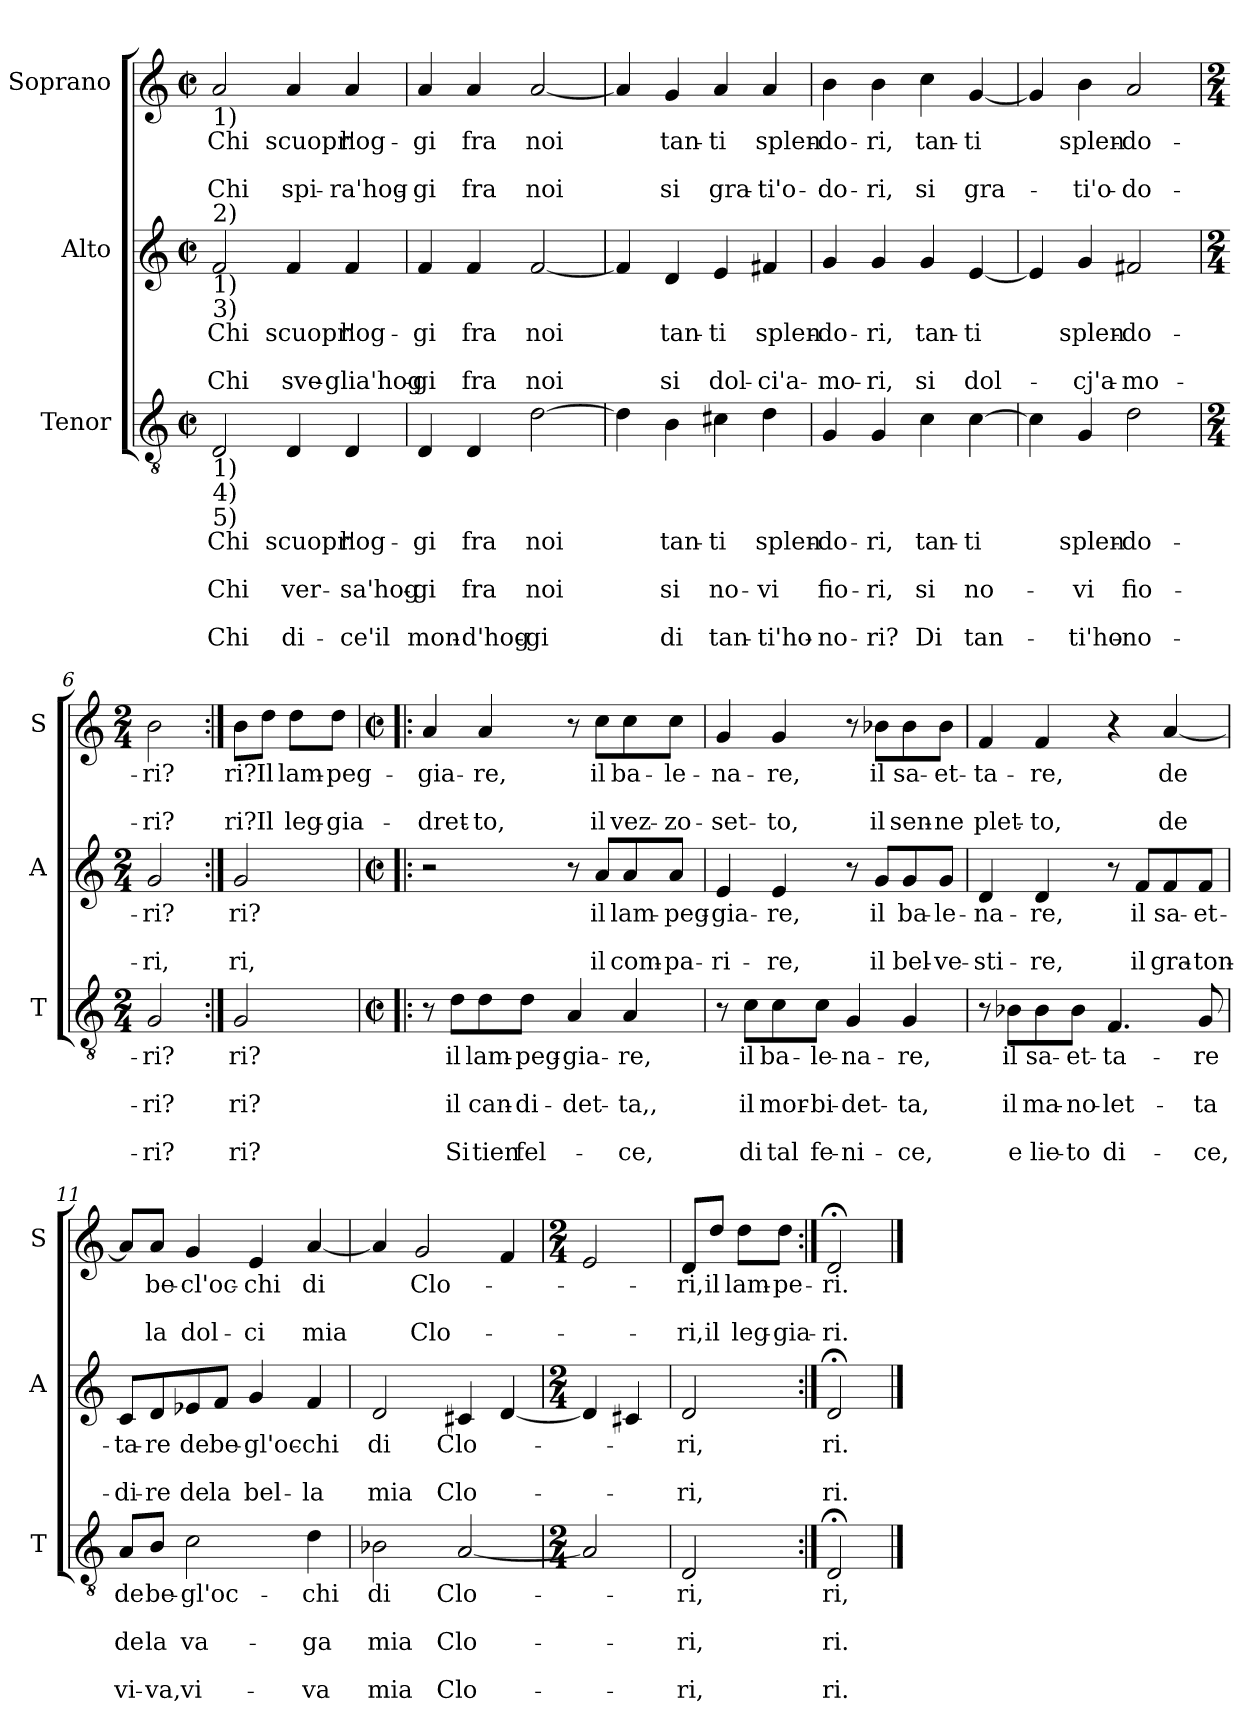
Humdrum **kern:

**kern	**text	**text	**text	**text	**text	**kern	**text	**text	**text	**kern	**text	**text	**text
*part3	*part3	*part3	*part3	*part3	*part3	*part2	*part2	*part2	*part2	*part1	*part1	*part1	*part1
*staff3	*staff3	*staff3	*staff3	*staff3	*staff3	*staff2	*staff2	*staff2	*staff2	*staff1	*staff1	*staff1	*staff1
*I"Tenor	*	*	*	*	*	*I"Alto	*	*	*	*I"Soprano	*	*	*
*I'T	*	*	*	*	*	*I'A	*	*	*	*I'S	*	*	*
*clefGv2	*	*	*	*	*	*clefG2	*	*	*	*clefG2	*	*	*
*k[]	*	*	*	*	*	*k[]	*	*	*	*k[]	*	*	*
*C:	*	*	*	*	*	*C:	*	*	*	*C:	*	*	*
*M2/2	*	*	*	*	*	*M2/2	*	*	*	*M2/2	*	*	*
*met(c|)	*	*	*	*	*	*met(c|)	*	*	*	*met(c|)	*	*	*
=1	=1	=1	=1	=1	=1	=1	=1	=1	=1	=1	=1	=1	=1
!	!	!	!	!	!	!	!	!	!	!LO:TX:b:t=1)	!	!	!
!	!	!	!	!	!	!LO:TX:a:t=2)	!	!	!	!	!	!	!
!	!	!	!	!	!	!LO:TX:b:t=1)	!	!	!	!	!	!	!
!	!	!	!	!	!	!LO:TX:b:t=3)	!	!	!	!	!	!	!
!LO:TX:b:t=1)	!	!	!	!	!	!	!	!	!	!	!	!	!
!LO:TX:b:t=4)	!	!	!	!	!	!	!	!	!	!	!	!	!
!LO:TX:b:t=5)	!	!	!	!	!	!	!	!	!	!	!	!	!
!	!LO:LY:b	!	!LO:LY:b	!	!LO:LY:b	!	!LO:LY:b	!	!LO:LY:b	!	!LO:LY:b	!	!LO:LY:b
2D/	Chi	.	Chi	.	Chi	2f/	Chi	.	Chi	2a/	Chi	.	Chi
!	!LO:LY:b	!	!LO:LY:b	!	!LO:LY:b	!	!LO:LY:b	!	!LO:LY:b	!	!LO:LY:b	!	!LO:LY:b
4D/	scuopr'	.	ver-	.	di-	4f/	scuopr'	.	sve-	4a/	scuopr'	.	spi-
!	!LO:LY:b	!	!LO:LY:b	!	!LO:LY:b	!	!LO:LY:b	!	!LO:LY:b	!	!LO:LY:b	!	!LO:LY:b
4D/	hog-	.	-sa'hog-	.	-ce'il	4f/	hog-	.	-glia'hog-	4a/	hog-	.	-ra'hog-
=2	=2	=2	=2	=2	=2	=2	=2	=2	=2	=2	=2	=2	=2
!	!LO:LY:b	!	!LO:LY:b	!	!LO:LY:b	!	!LO:LY:b	!	!LO:LY:b	!	!LO:LY:b	!	!LO:LY:b
4D/	-gi	.	-gi	.	mon-	4f/	-gi	.	-gi	4a/	-gi	.	-gi
!	!LO:LY:b	!	!LO:LY:b	!	!LO:LY:b	!	!LO:LY:b	!	!LO:LY:b	!	!LO:LY:b	!	!LO:LY:b
4D/	fra	.	fra	.	-d'hog-	4f/	fra	.	fra	4a/	fra	.	fra
!	!LO:LY:b	!	!LO:LY:b	!	!LO:LY:b	!	!LO:LY:b	!	!LO:LY:b	!	!LO:LY:b	!	!LO:LY:b
[2d\	noi	.	noi	.	-gi	[2f/	noi	.	noi	[2a/	noi	.	noi
=3	=3	=3	=3	=3	=3	=3	=3	=3	=3	=3	=3	=3	=3
4d\]	.	.	.	.	.	4f/]	.	.	.	4a/]	.	.	.
!	!LO:LY:b	!	!LO:LY:b	!	!LO:LY:b	!	!LO:LY:b	!	!LO:LY:b	!	!LO:LY:b	!	!LO:LY:b
4B\	tan-	.	si	.	di	4d/	tan-	.	si	4g/	tan-	.	si
!	!LO:LY:b	!	!LO:LY:b	!	!LO:LY:b	!	!LO:LY:b	!	!LO:LY:b	!	!LO:LY:b	!	!LO:LY:b
4c#X\	-ti	.	no-	.	tan-	4e/	-ti	.	dol-	4a/	-ti	.	gra-
!	!LO:LY:b	!	!LO:LY:b	!	!LO:LY:b	!	!LO:LY:b	!	!LO:LY:b	!	!LO:LY:b	!	!LO:LY:b
4d\	splen-	.	-vi	.	-ti'ho-	4f#X/	splen-	.	-ci'a-	4a/	splen-	.	-ti'o-
!!LO:LB:g=z
=4	=4	=4	=4	=4	=4	=4	=4	=4	=4	=4	=4	=4	=4
!	!LO:LY:b	!	!LO:LY:b	!	!LO:LY:b	!	!LO:LY:b	!	!LO:LY:b	!	!LO:LY:b	!	!LO:LY:b
4G/	-do-	.	fio-	.	-no-	4g/	-do-	.	-mo-	4b\	-do-	.	-do-
!	!LO:LY:b	!	!LO:LY:b	!	!LO:LY:b	!	!LO:LY:b	!	!LO:LY:b	!	!LO:LY:b	!	!LO:LY:b
4G/	-ri,	.	-ri,	.	-ri?	4g/	-ri,	.	-ri,	4b\	-ri,	.	-ri,
!	!LO:LY:b	!	!LO:LY:b	!	!LO:LY:b	!	!LO:LY:b	!	!LO:LY:b	!	!LO:LY:b	!	!LO:LY:b
4c\	tan-	.	si	.	Di	4g/	tan-	.	si	4cc\	tan-	.	si
!	!LO:LY:b	!	!LO:LY:b	!	!LO:LY:b	!	!LO:LY:b	!	!LO:LY:b	!	!LO:LY:b	!	!LO:LY:b
[4c\	-ti	.	no-	.	tan-	[4e/	-ti	.	dol-	[4g/	-ti	.	gra-
=5	=5	=5	=5	=5	=5	=5	=5	=5	=5	=5	=5	=5	=5
4c\]	.	.	.	.	.	4e/]	.	.	.	4g/]	.	.	.
!	!LO:LY:b	!	!LO:LY:b	!	!LO:LY:b	!	!LO:LY:b	!	!LO:LY:b	!	!LO:LY:b	!	!LO:LY:b
4G/	splen-	.	-vi	.	-ti'ho-	4g/	splen-	.	-cj'a-	4b\	splen-	.	-ti'o-
!	!LO:LY:b	!	!LO:LY:b	!	!LO:LY:b	!	!LO:LY:b	!	!LO:LY:b	!	!LO:LY:b	!	!LO:LY:b
2d\	-do-	.	fio-	.	-no-	2f#X/	-do-	.	-mo-	2a/	-do-	.	-do-
=6	=6	=6	=6	=6	=6	=6	=6	=6	=6	=6	=6	=6	=6
*M2/4	*	*	*	*	*	*M2/4	*	*	*	*M2/4	*	*	*
!	!LO:LY:b	!	!LO:LY:b	!	!LO:LY:b	!	!LO:LY:b	!	!LO:LY:b	!	!LO:LY:b	!	!LO:LY:b
2G/	-ri?	.	-ri?	.	-ri?	2g/	-ri?	.	-ri,	2b\	-ri?	.	-ri?
=7:|!	=7:|!	=7:|!	=7:|!	=7:|!	=7:|!	=7:|!	=7:|!	=7:|!	=7:|!	=7:|!	=7:|!	=7:|!	=7:|!
!	!LO:LY:b	!	!LO:LY:b	!	!LO:LY:b	!	!LO:LY:b	!	!LO:LY:b	!	!LO:LY:b	!	!LO:LY:b
2G/	ri?	.	ri?	.	ri?	2g/	ri?	.	ri,	8b\L	ri?	.	ri?
!	!	!	!	!	!	!	!	!	!	!	!LO:LY:b	!	!LO:LY:b
.	.	.	.	.	.	.	.	.	.	8dd\J	Il	.	Il
!	!	!	!	!	!	!	!	!	!	!	!LO:LY:b	!	!LO:LY:b
.	.	.	.	.	.	.	.	.	.	8dd\L	lam-	.	leg-
!	!	!	!	!	!	!	!	!	!	!	!LO:LY:b	!	!LO:LY:b
.	.	.	.	.	.	.	.	.	.	8dd\J	-peg-	.	-gia-
!!LO:PB:g=z
=8!|:	=8!|:	=8!|:	=8!|:	=8!|:	=8!|:	=8!|:	=8!|:	=8!|:	=8!|:	=8!|:	=8!|:	=8!|:	=8!|:
*M2/2	*	*	*	*	*	*M2/2	*	*	*	*M2/2	*	*	*
*met(c|)	*	*	*	*	*	*met(c|)	*	*	*	*met(c|)	*	*	*
!	!	!	!	!	!	!	!	!	!	!	!LO:LY:b	!	!LO:LY:b
8r	.	.	.	.	.	2r	.	.	.	4a/	-gia-	.	-dret-
!	!LO:LY:b	!	!LO:LY:b	!	!LO:LY:b	!	!	!	!	!	!	!	!
8d\L	il	.	il	.	Si	.	.	.	.	.	.	.	.
!	!LO:LY:b	!	!LO:LY:b	!	!LO:LY:b	!	!	!	!	!	!LO:LY:b	!	!LO:LY:b
8d\	lam-	.	can-	.	tien	.	.	.	.	4a/	-re,	.	-to,
!	!LO:LY:b	!	!LO:LY:b	!	!LO:LY:b	!	!	!	!	!	!	!	!
8d\J	-peg-	.	-di-	.	fel-	.	.	.	.	.	.	.	.
!	!LO:LY:b	!	!LO:LY:b	!	!	!	!	!	!	!	!	!	!
4A/	-gia-	.	-det-	.	.	8r	.	.	.	8r	.	.	.
!	!	!	!	!	!	!	!LO:LY:b	!	!LO:LY:b	!	!LO:LY:b	!	!LO:LY:b
.	.	.	.	.	.	8a/L	il	.	il	8cc\L	il	.	il
!	!LO:LY:b	!	!LO:LY:b	!	!LO:LY:b	!	!LO:LY:b	!	!LO:LY:b	!	!LO:LY:b	!	!LO:LY:b
4A/	-re,	.	-ta,,	.	-ce,	8a/	lam-	.	com-	8cc\	ba-	.	vez-
!	!	!	!	!	!	!	!LO:LY:b	!	!LO:LY:b	!	!LO:LY:b	!	!LO:LY:b
.	.	.	.	.	.	8a/J	-peg-	.	-pa-	8cc\J	-le-	.	-zo-
=9	=9	=9	=9	=9	=9	=9	=9	=9	=9	=9	=9	=9	=9
!	!	!	!	!	!	!	!LO:LY:b	!	!LO:LY:b	!	!LO:LY:b	!	!LO:LY:b
8r	.	.	.	.	.	4e/	-gia-	.	-ri-	4g/	-na-	.	-set-
!	!LO:LY:b	!	!LO:LY:b	!	!LO:LY:b	!	!	!	!	!	!	!	!
8c\L	il	.	il	.	di	.	.	.	.	.	.	.	.
!	!LO:LY:b	!	!LO:LY:b	!	!LO:LY:b	!	!LO:LY:b	!	!LO:LY:b	!	!LO:LY:b	!	!LO:LY:b
8c\	ba-	.	mor-	.	tal	4e/	-re,	.	-re,	4g/	-re,	.	-to,
!	!LO:LY:b	!	!LO:LY:b	!	!LO:LY:b	!	!	!	!	!	!	!	!
8c\J	-le-	.	-bi-	.	fe-	.	.	.	.	.	.	.	.
!	!LO:LY:b	!	!LO:LY:b	!	!LO:LY:b	!	!	!	!	!	!	!	!
4G/	-na-	.	-det-	.	-ni-	8r	.	.	.	8r	.	.	.
!	!	!	!	!	!	!	!LO:LY:b	!	!LO:LY:b	!	!LO:LY:b	!	!LO:LY:b
.	.	.	.	.	.	8g/L	il	.	il	8b-X\L	il	.	il
!	!LO:LY:b	!	!LO:LY:b	!	!LO:LY:b	!	!LO:LY:b	!	!LO:LY:b	!	!LO:LY:b	!	!LO:LY:b
4G/	-re,	.	-ta,	.	-ce,	8g/	ba-	.	bel-	8b-\	sa-	.	sen-
!	!	!	!	!	!	!	!LO:LY:b	!	!LO:LY:b	!	!LO:LY:b	!	!LO:LY:b
.	.	.	.	.	.	8g/J	-le-	.	-ve-	8b-\J	-et-	.	-ne
=10	=10	=10	=10	=10	=10	=10	=10	=10	=10	=10	=10	=10	=10
!	!	!	!	!	!	!	!LO:LY:b	!	!LO:LY:b	!	!LO:LY:b	!	!LO:LY:b
8r	.	.	.	.	.	4d/	-na-	.	-sti-	4f/	-ta-	.	plet-
!	!LO:LY:b	!	!LO:LY:b	!	!LO:LY:b	!	!	!	!	!	!	!	!
8B-X\L	il	.	il	.	e	.	.	.	.	.	.	.	.
!	!LO:LY:b	!	!LO:LY:b	!	!LO:LY:b	!	!LO:LY:b	!	!LO:LY:b	!	!LO:LY:b	!	!LO:LY:b
8B-\	sa-	.	ma-	.	lie-	4d/	-re,	.	-re,	4f/	-re,	.	-to,
!	!LO:LY:b	!	!LO:LY:b	!	!LO:LY:b	!	!	!	!	!	!	!	!
8B-\J	-et-	.	-no-	.	-to	.	.	.	.	.	.	.	.
!	!LO:LY:b	!	!LO:LY:b	!	!LO:LY:b	!	!	!	!	!	!	!	!
4.F/	-ta-	.	-let-	.	di-	8r	.	.	.	4r	.	.	.
!	!	!	!	!	!	!	!LO:LY:b	!	!LO:LY:b	!	!	!	!
.	.	.	.	.	.	8f/L	il	.	il	.	.	.	.
!	!	!	!	!	!	!	!LO:LY:b	!	!LO:LY:b	!	!LO:LY:b	!	!LO:LY:b
.	.	.	.	.	.	8f/	sa-	.	gra-	[4a/	de	.	de
!	!LO:LY:b	!	!LO:LY:b	!	!LO:LY:b	!	!LO:LY:b	!	!LO:LY:b	!	!	!	!
8G/	-re	.	-ta	.	-ce,	8f/J	-et-	.	-ton-	.	.	.	.
!!LO:LB:g=z
=11	=11	=11	=11	=11	=11	=11	=11	=11	=11	=11	=11	=11	=11
!	!LO:LY:b	!	!LO:LY:b	!	!LO:LY:b	!	!LO:LY:b	!	!LO:LY:b	!	!	!	!
8A/L	de	.	de	.	vi-	8c/L	-ta-	.	-di-	8a/L]	.	.	.
!	!LO:LY:b	!	!LO:LY:b	!	!LO:LY:b	!	!LO:LY:b	!	!LO:LY:b	!	!LO:LY:b	!	!LO:LY:b
8B/J	be-	.	la	.	-va,	8d/	-re	.	-re	8a/J	be-	.	la
!	!LO:LY:b	!	!LO:LY:b	!	!LO:LY:b	!	!LO:LY:b	!	!LO:LY:b	!	!LO:LY:b	!	!LO:LY:b
2c\	-gl'oc-	.	va-	.	vi-	8e-X/	de	.	de	4g/	-cl'oc-	.	dol-
!	!	!	!	!	!	!	!LO:LY:b	!	!LO:LY:b	!	!	!	!
.	.	.	.	.	.	8f/J	be-	.	la	.	.	.	.
!	!	!	!	!	!	!	!LO:LY:b	!	!LO:LY:b	!	!LO:LY:b	!	!LO:LY:b
.	.	.	.	.	.	4g/	-gl'oc-	.	bel-	4e/	-chi	.	-ci
!	!LO:LY:b	!	!LO:LY:b	!	!LO:LY:b	!	!LO:LY:b	!	!LO:LY:b	!	!LO:LY:b	!	!LO:LY:b
4d\	-chi	.	-ga	.	-va	4f/	-chi	.	-la	[4a/	di	.	mia
=12	=12	=12	=12	=12	=12	=12	=12	=12	=12	=12	=12	=12	=12
!	!LO:LY:b	!	!LO:LY:b	!	!LO:LY:b	!	!LO:LY:b	!	!LO:LY:b	!	!	!	!
2B-X\	di	.	mia	.	mia	2d/	di	.	mia	4a/]	.	.	.
!	!	!	!	!	!	!	!	!	!	!	!LO:LY:b	!	!LO:LY:b
.	.	.	.	.	.	.	.	.	.	2g/	Clo-	.	Clo-
!	!LO:LY:b	!	!LO:LY:b	!	!LO:LY:b	!	!LO:LY:b	!	!LO:LY:b	!	!	!	!
[2A/	Clo-	.	Clo-	.	Clo-	4c#X/	Clo-	.	Clo-	.	.	.	.
.	.	.	.	.	.	[4d/	.	.	.	4f/	.	.	.
=13	=13	=13	=13	=13	=13	=13	=13	=13	=13	=13	=13	=13	=13
*M2/4	*	*	*	*	*	*M2/4	*	*	*	*M2/4	*	*	*
2A/]	.	.	.	.	.	4d/]	.	.	.	2e/	.	.	.
.	.	.	.	.	.	4c#X/	.	.	.	.	.	.	.
=14	=14	=14	=14	=14	=14	=14	=14	=14	=14	=14	=14	=14	=14
!	!LO:LY:b	!	!LO:LY:b	!	!LO:LY:b	!	!LO:LY:b	!	!LO:LY:b	!	!LO:LY:b	!	!LO:LY:b
2D/	-ri,	.	-ri,	.	-ri,	2d/	-ri,	.	-ri,	8d/L	-ri,	.	-ri,
!	!	!	!	!	!	!	!	!	!	!	!LO:LY:b	!	!LO:LY:b
.	.	.	.	.	.	.	.	.	.	8dd/J	il	.	il
!	!	!	!	!	!	!	!	!	!	!	!LO:LY:b	!	!LO:LY:b
.	.	.	.	.	.	.	.	.	.	8dd\L	lam-	.	leg-
!	!	!	!	!	!	!	!	!	!	!	!LO:LY:b	!	!LO:LY:b
.	.	.	.	.	.	.	.	.	.	8dd\J	-pe-	.	-gia-
=15:|!	=15:|!	=15:|!	=15:|!	=15:|!	=15:|!	=15:|!	=15:|!	=15:|!	=15:|!	=15:|!	=15:|!	=15:|!	=15:|!
!	!LO:LY:b	!	!LO:LY:b	!	!LO:LY:b	!	!LO:LY:b	!	!LO:LY:b	!	!LO:LY:b	!	!LO:LY:b
2D;</	ri,	.	ri.	.	ri.	2d;</	ri.	.	ri.	2d;</	-ri.	.	-ri.
==	==	==	==	==	==	==	==	==	==	==	==	==	==
*-	*-	*-	*-	*-	*-	*-	*-	*-	*-	*-	*-	*-	*-
